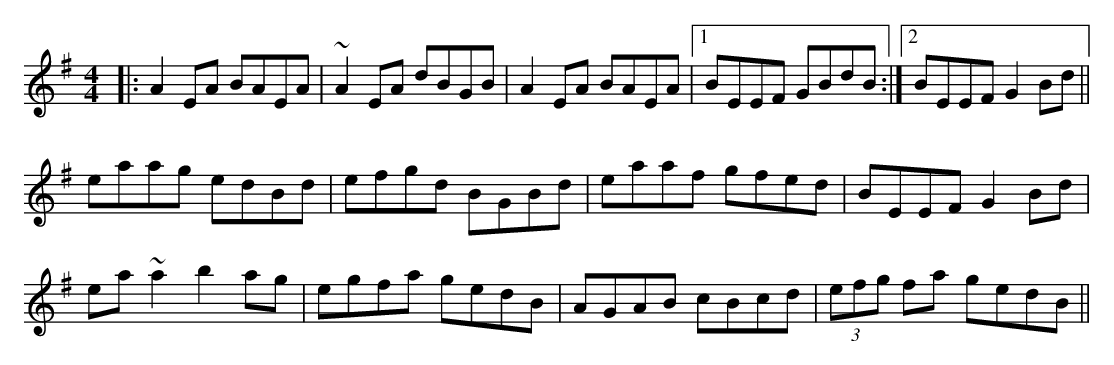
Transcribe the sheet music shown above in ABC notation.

X:1
M:4/4
K:Ador
|:A2EA BAEA|~A2EA dBGB|A2EA BAEA|1 BEEF GBdB:|2 BEEF G2Bd||
eaag edBd|efgd BGBd|eaaf gfed|BEEF G2Bd|
ea~a2 b2ag|egfa gedB|AGAB cBcd|(3efg fa gedB||
